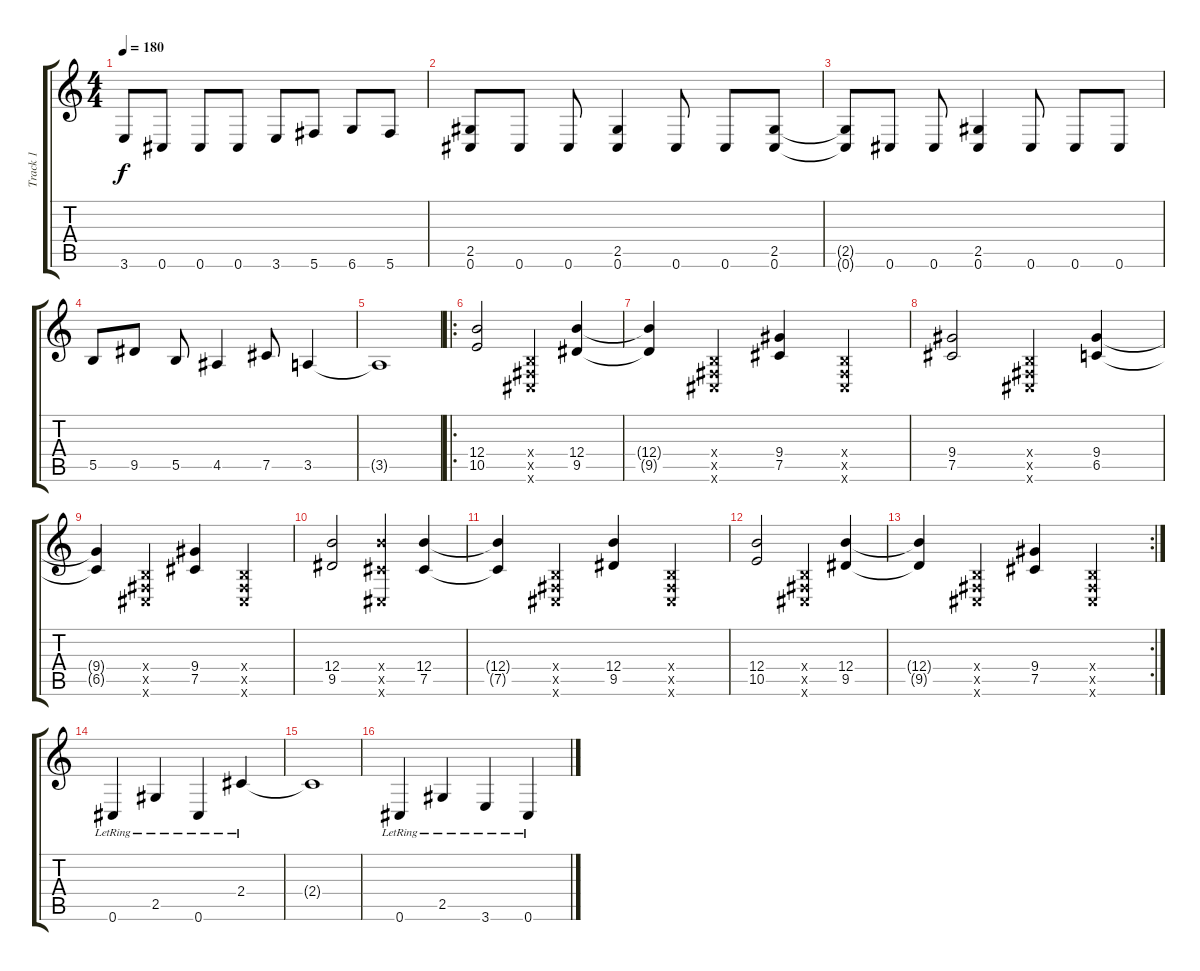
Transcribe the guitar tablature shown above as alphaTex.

\track ("Track 1" "Track 1") {instrument distortionguitar}
\staff {score tabs}
\tuning (Db4 Ab3 E3 B2 Gb2 Db2) {hide}
\ts (4 4)
\tempo 180
\clef g2
\ks c
3.6{t}.8{dy f} 0.6.8 0.6.8 0.6.8 3.6.8 5.6.8 6.6.8 5.6.8 |
(2.5 0.6).8 0.6.8 0.6.8 (2.5 0.6).4 0.6.8 0.6.8 (2.5 0.6).8 |
(2.5{t} 0.6{t}).8 0.6.8 0.6.8 (2.5 0.6).4 0.6.8 0.6.8 0.6.8 |
5.5.8 9.5.8 5.5.8 4.5.4 7.5.8 3.5.4 |
3.5{t}.1 |
\ro
(12.4 10.5).2 (0.4{x} 0.5{x} 0.6{x}).4 (12.4 9.5).4 |
(12.4{t} 9.5{t}).4 (0.4{x} 0.5{x} 0.6{x}).4 (9.4 7.5).4 (0.4{x} 0.5{x} 0.6{x}).4 |
(9.4 7.5).2 (0.4{x} 0.5{x} 0.6{x}).4 (9.4 6.5).4 |
(9.4{t} 6.5{t}).4 (0.4{x} 0.5{x} 0.6{x}).4 (9.4 7.5).4 (0.4{x} 0.5{x} 0.6{x}).4 |
(12.4 9.5).2 (12.4{x} 7.5{x} 0.6{x}).4 (12.4 7.5).4 |
(12.4{t} 7.5{t}).4 (0.4{x} 0.5{x} 0.6{x}).4 (12.4 9.5).4 (0.4{x} 0.5{x} 0.6{x}).4 |
(12.4 10.5).2 (0.4{x} 0.5{x} 0.6{x}).4 (12.4 9.5).4 |
\rc 2
(12.4{t} 9.5{t}).4 (0.4{x} 0.5{x} 0.6{x}).4 (9.4 7.5).4 (0.4{x} 0.5{x} 0.6{x}).4 |
0.6{lr}.4{instrument electricguitarclean} 2.5{lr}.4 0.6{lr}.4 2.4{lr}.4 |
2.4{t}.1 |
0.6{lr}.4 2.5{lr}.4 3.6{lr}.4 0.6{lr}.4
